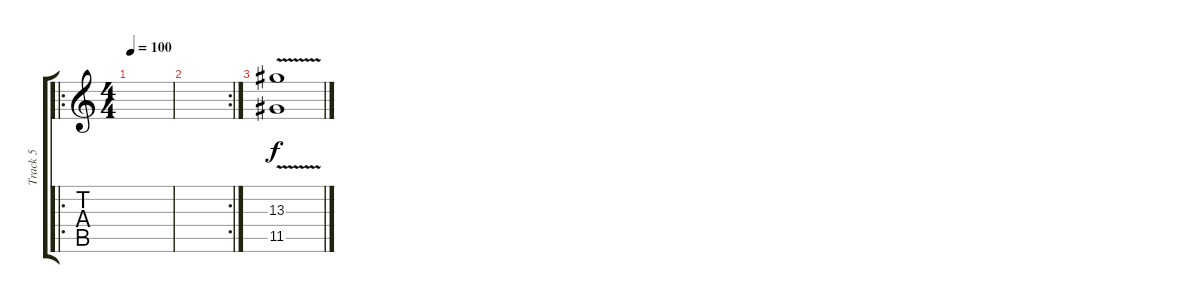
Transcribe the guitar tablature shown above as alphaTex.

\track ("Track 5" "Track 5") {instrument distortionguitar}
\staff {score tabs}
\tuning (E4 B3 G3 D3 A2 E2) {hide}
\ro
\ts (4 4)
\tempo 100
\clef g2
\ks c
|
\rc 2
|
(13.3{v} 11.5{v}).1
